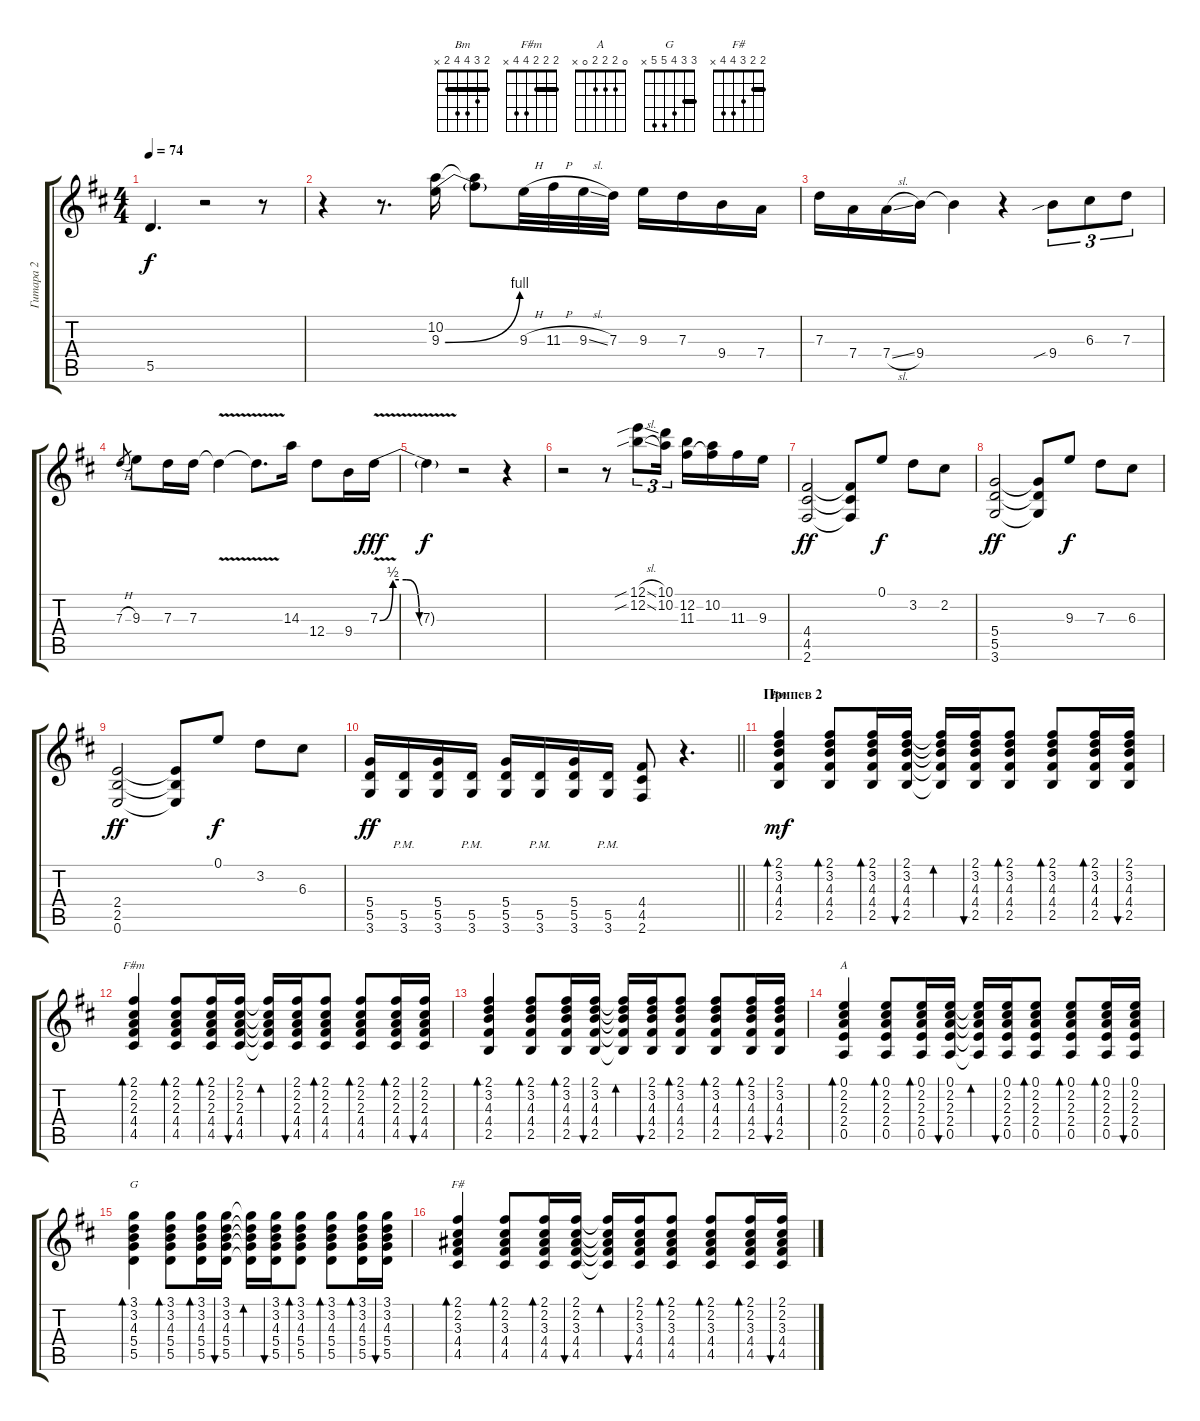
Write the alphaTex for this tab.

\track ("Гитара 2" "Гитара 2") {instrument distortionguitar}
\staff {score tabs}
\tuning (E4 B3 G3 D3 A2 E2) {hide}
\chord ("Bm" 2 3 4 4 2 x) {barre 2}
\chord ("F#m" 2 2 2 4 4 x) {barre 2}
\chord ("A" 0 2 2 2 0 x)
\chord ("G" 3 3 4 5 5 x) {barre 3}
\chord ("F#" 2 2 3 4 4 x) {barre 2}
\ts (4 4)
\tempo 74
\clef g2
\ks bminor
5.5{t}.4{d dy f} r.2 r.8 |
r.4 r.8{d} (10.2 9.3{be (bend 0 0 60 4)}).16 (10.2{t} 9.3{t}).8 9.3{h}.32 11.3{h}.32 9.3{sl}.32 7.3.32 9.3.16 7.3.16 9.4.16 7.4.16 |
7.3.16 7.4.16 7.4{sl}.16 9.4.16 9.4{t}.4 r.4 9.4{sib}.8{tu (3 2)} 6.3.8{tu (3 2)} 7.3.8{tu (3 2)} |
7.3{h}.8{gr} 9.3.8 7.3.16 7.3.16 7.3{v t}.4 7.3{t}.8{d} 14.3.16 12.4.8 9.4.16 7.3{be (custom 0 0 10 2 20 2 30 0 60 0) v}.16{dy fff} |
7.3{t}.4{dy f} r.2 r.4 |
r.2 r.8 (12.1{sib sl} 12.2{sib sl}).8{tu (3 2)} (10.1 10.2).16{tu (3 2)} (12.2 11.3).16 (10.2 11.3{t}).16 11.3.16 9.3.16 |
(4.4 4.5 2.6).2{dy ff volume 14 balance 8 instrument distortionguitar} (4.4{t} 4.5{t} 2.6{t}).8 0.1.8{dy f} 3.2.8 2.2.8 |
(5.4 5.5 3.6).2{dy ff} (5.4{t} 5.5{t} 3.6{t}).8 9.3.8{dy f} 7.3.8 6.3.8 |
(2.4 2.5 0.6).2{dy ff} (2.4{t} 2.5{t} 0.6{t}).8 0.1.8{dy f} 3.2.8 6.3.8 |
\barLineRight lightlight
(5.4 5.5 3.6).16{dy ff} (5.5{pm} 3.6{pm}).16 (5.4 5.5 3.6).16 (5.5{pm} 3.6{pm}).16 (5.4 5.5 3.6).16 (5.5{pm} 3.6{pm}).16 (5.4 5.5 3.6).16 (5.5{pm} 3.6{pm}).16 (4.4 4.5 2.6).8 r.4{d} |
\section ("" "Припев 2")
(2.1 3.2 4.3 4.4 2.5).4{bd 60 ch "Bm" dy mf instrument acousticguitarsteel} (2.1 3.2 4.3 4.4 2.5).8{bd 60} (2.1 3.2 4.3 4.4 2.5).16{bd 60} (2.1 3.2 4.3 4.4 2.5).16{bu 60} (2.1{t} 3.2{t} 4.3{t} 4.4{t} 2.5{t}).16{bd 60} (2.1 3.2 4.3 4.4 2.5).16{bu 60} (2.1 3.2 4.3 4.4 2.5).8{bd 60} (2.1 3.2 4.3 4.4 2.5).8{bd 60} (2.1 3.2 4.3 4.4 2.5).16{bd 60} (2.1 3.2 4.3 4.4 2.5).16{bu 60} |
(2.1 2.2 2.3 4.4 4.5).4{bd 60 ch "F#m"} (2.1 2.2 2.3 4.4 4.5).8{bd 60} (2.1 2.2 2.3 4.4 4.5).16{bd 60} (2.1 2.2 2.3 4.4 4.5).16{bu 60} (2.1{t} 2.2{t} 2.3{t} 4.4{t} 4.5{t}).16{bd 60} (2.1 2.2 2.3 4.4 4.5).16{bu 60} (2.1 2.2 2.3 4.4 4.5).8{bd 60} (2.1 2.2 2.3 4.4 4.5).8{bd 60} (2.1 2.2 2.3 4.4 4.5).16{bd 60} (2.1 2.2 2.3 4.4 4.5).16{bu 60} |
(2.1 3.2 4.3 4.4 2.5).4{bd 60} (2.1 3.2 4.3 4.4 2.5).8{bd 60} (2.1 3.2 4.3 4.4 2.5).16{bd 60} (2.1 3.2 4.3 4.4 2.5).16{bu 60} (2.1{t} 3.2{t} 4.3{t} 4.4{t} 2.5{t}).16{bd 60} (2.1 3.2 4.3 4.4 2.5).16{bu 60} (2.1 3.2 4.3 4.4 2.5).8{bd 60} (2.1 3.2 4.3 4.4 2.5).8{bd 60} (2.1 3.2 4.3 4.4 2.5).16{bd 60} (2.1 3.2 4.3 4.4 2.5).16{bu 60} |
(0.1 2.2 2.3 2.4 0.5).4{bd 60 ch "A"} (0.1 2.2 2.3 2.4 0.5).8{bd 60} (0.1 2.2 2.3 2.4 0.5).16{bd 60} (0.1 2.2 2.3 2.4 0.5).16{bu 60} (0.1{t} 2.2{t} 2.3{t} 2.4{t} 0.5{t}).16{bd 60} (0.1 2.2 2.3 2.4 0.5).16{bu 60} (0.1 2.2 2.3 2.4 0.5).8{bd 60} (0.1 2.2 2.3 2.4 0.5).8{bd 60} (0.1 2.2 2.3 2.4 0.5).16{bd 60} (0.1 2.2 2.3 2.4 0.5).16{bu 60} |
(3.1 3.2 4.3 5.4 5.5).4{bd 60 ch "G"} (3.1 3.2 4.3 5.4 5.5).8{bd 60} (3.1 3.2 4.3 5.4 5.5).16{bd 60} (3.1 3.2 4.3 5.4 5.5).16{bu 60} (3.1{t} 3.2{t} 4.3{t} 5.4{t} 5.5{t}).16{bd 60} (3.1 3.2 4.3 5.4 5.5).16{bu 60} (3.1 3.2 4.3 5.4 5.5).8{bd 60} (3.1 3.2 4.3 5.4 5.5).8{bd 60} (3.1 3.2 4.3 5.4 5.5).16{bd 60} (3.1 3.2 4.3 5.4 5.5).16{bu 60} |
(2.1 2.2 3.3 4.4 4.5).4{bd 60 ch "F#"} (2.1 2.2 3.3 4.4 4.5).8{bd 60} (2.1 2.2 3.3 4.4 4.5).16{bd 60} (2.1 2.2 3.3 4.4 4.5).16{bu 60} (2.1{t} 2.2{t} 3.3{t} 4.4{t} 4.5{t}).16{bd 60} (2.1 2.2 3.3 4.4 4.5).16{bu 60} (2.1 2.2 3.3 4.4 4.5).8{bd 60} (2.1 2.2 3.3 4.4 4.5).8{bd 60} (2.1 2.2 3.3 4.4 4.5).16{bd 60} (2.1 2.2 3.3 4.4 4.5).16{bu 60}
